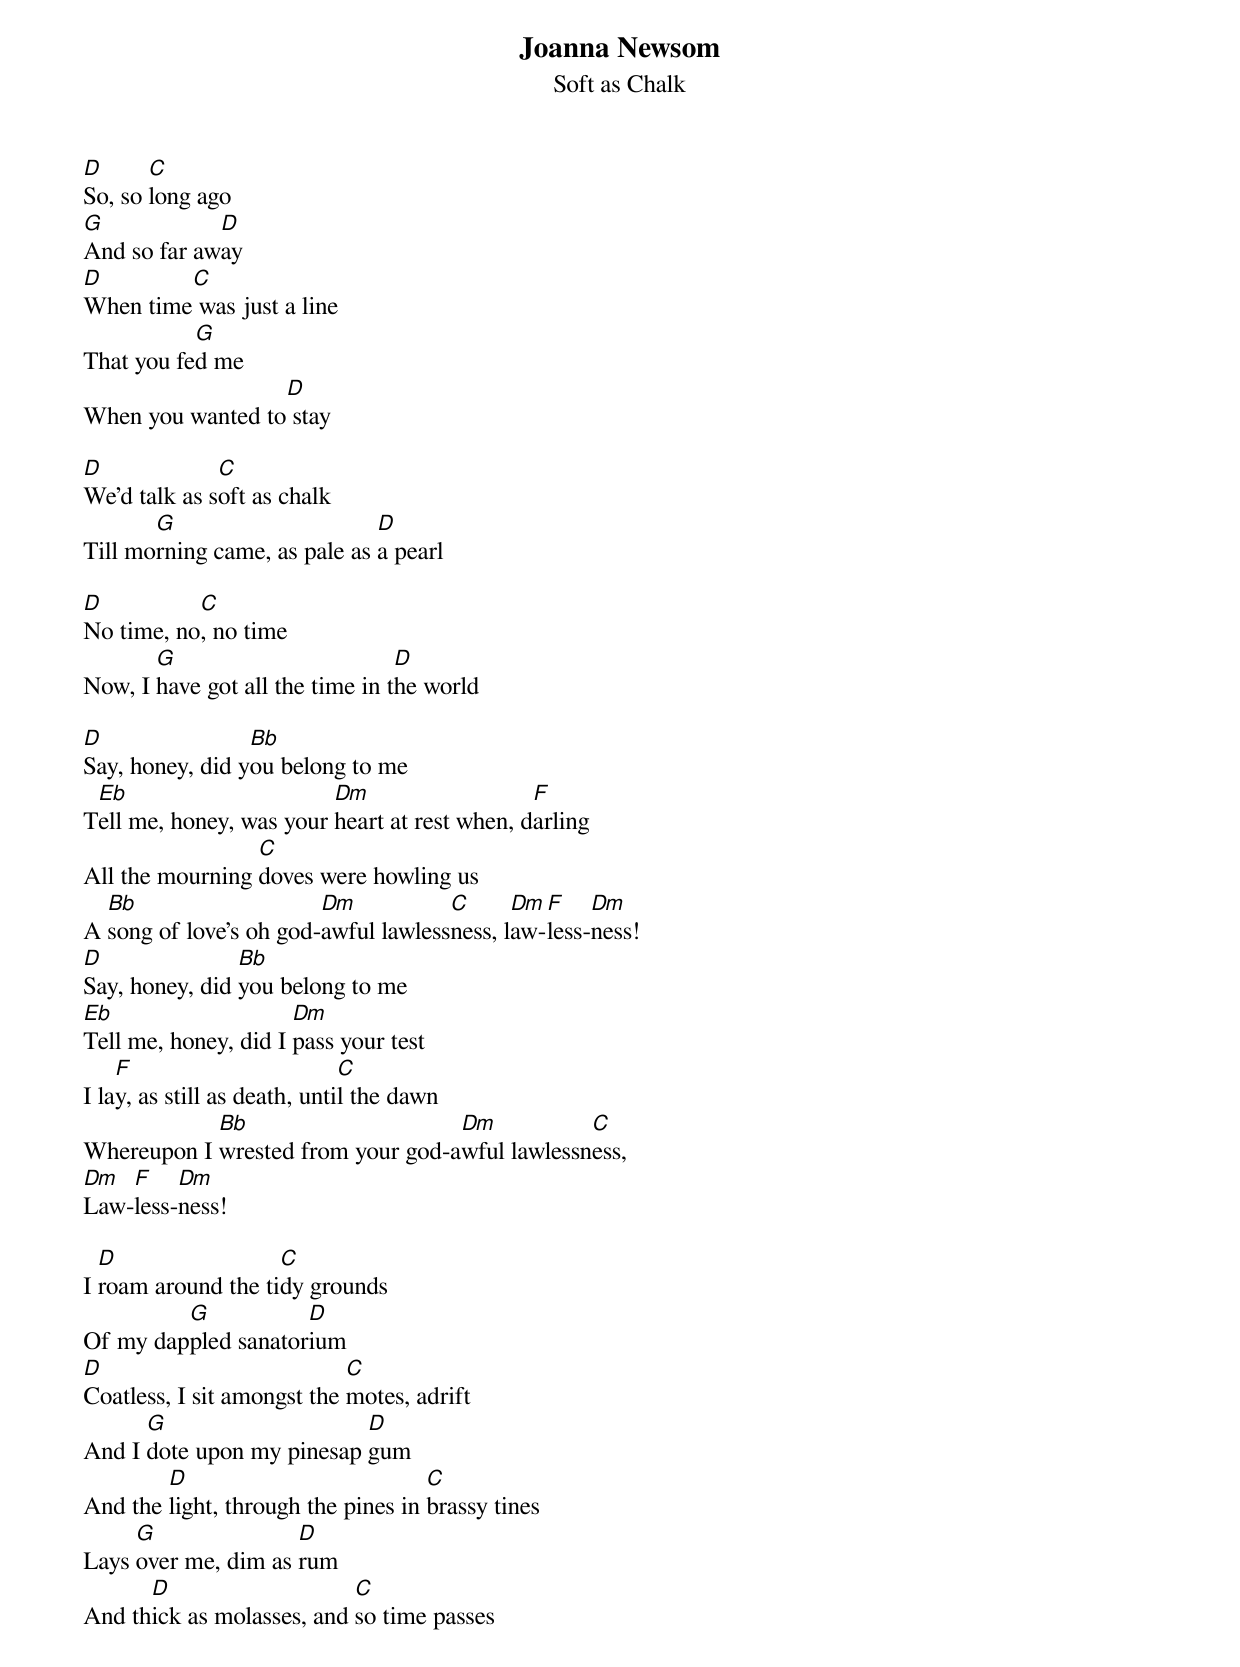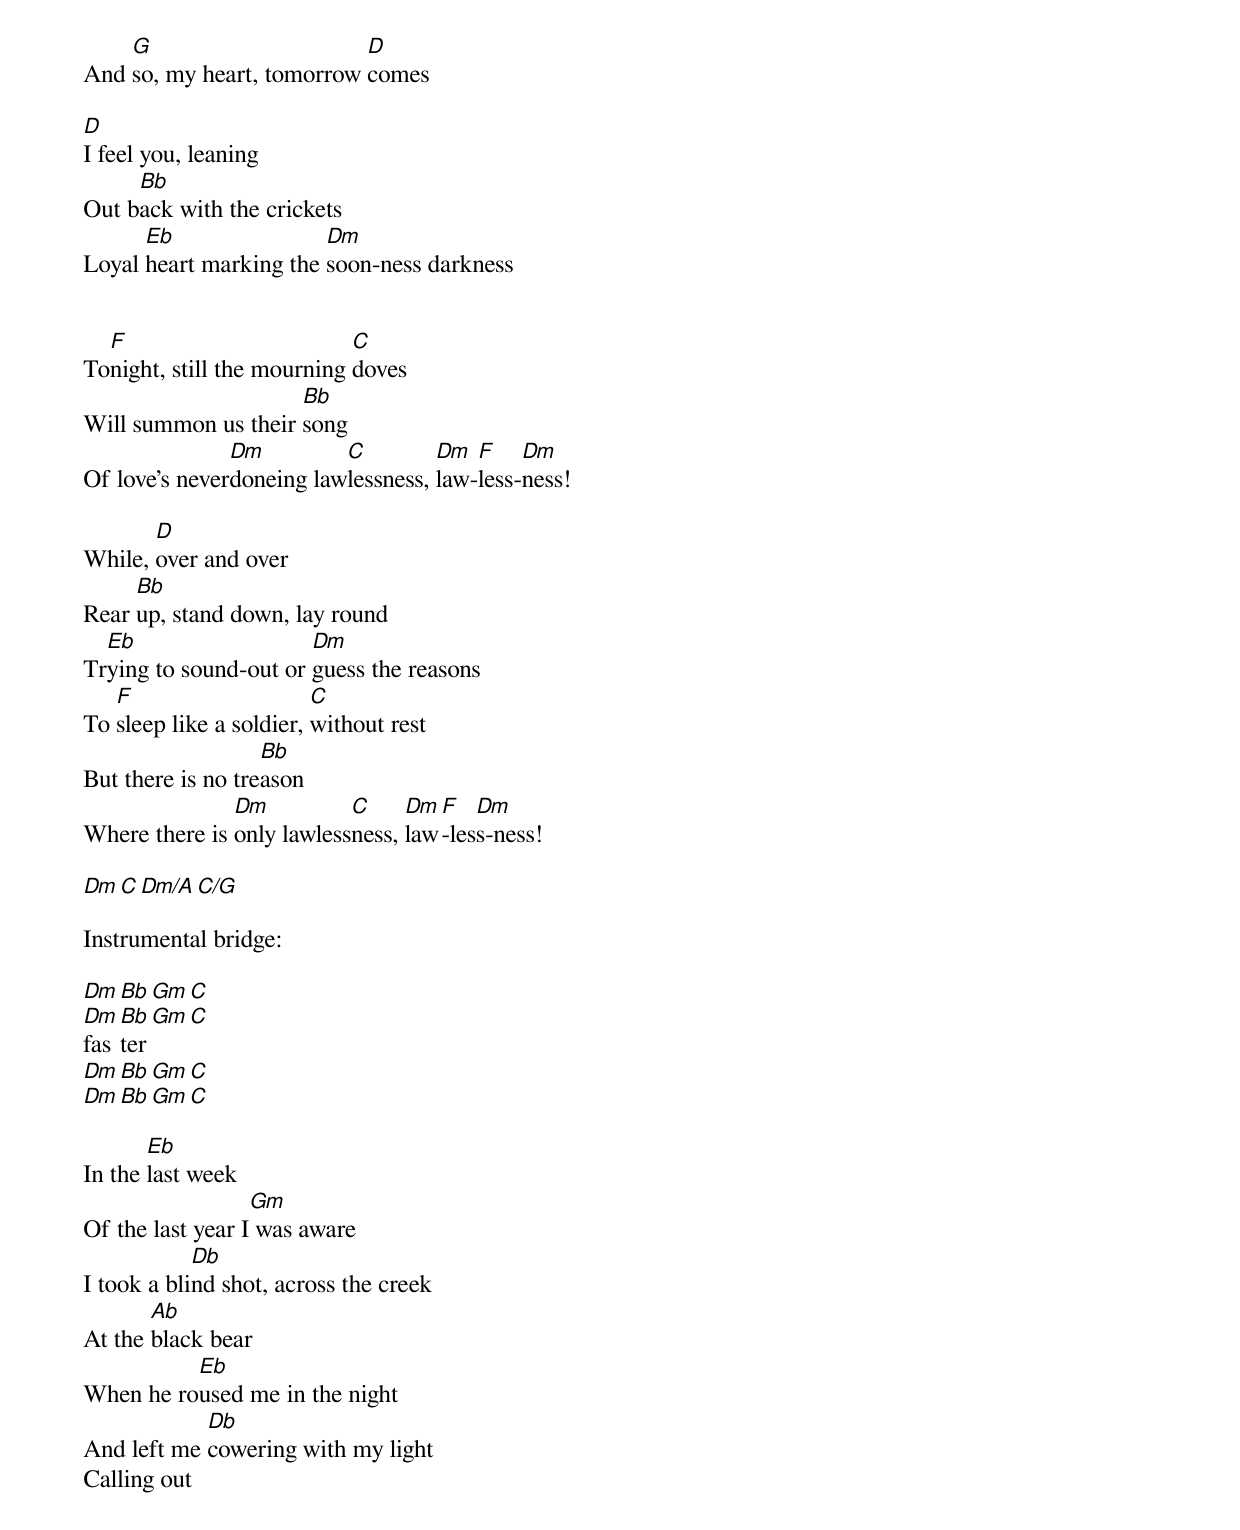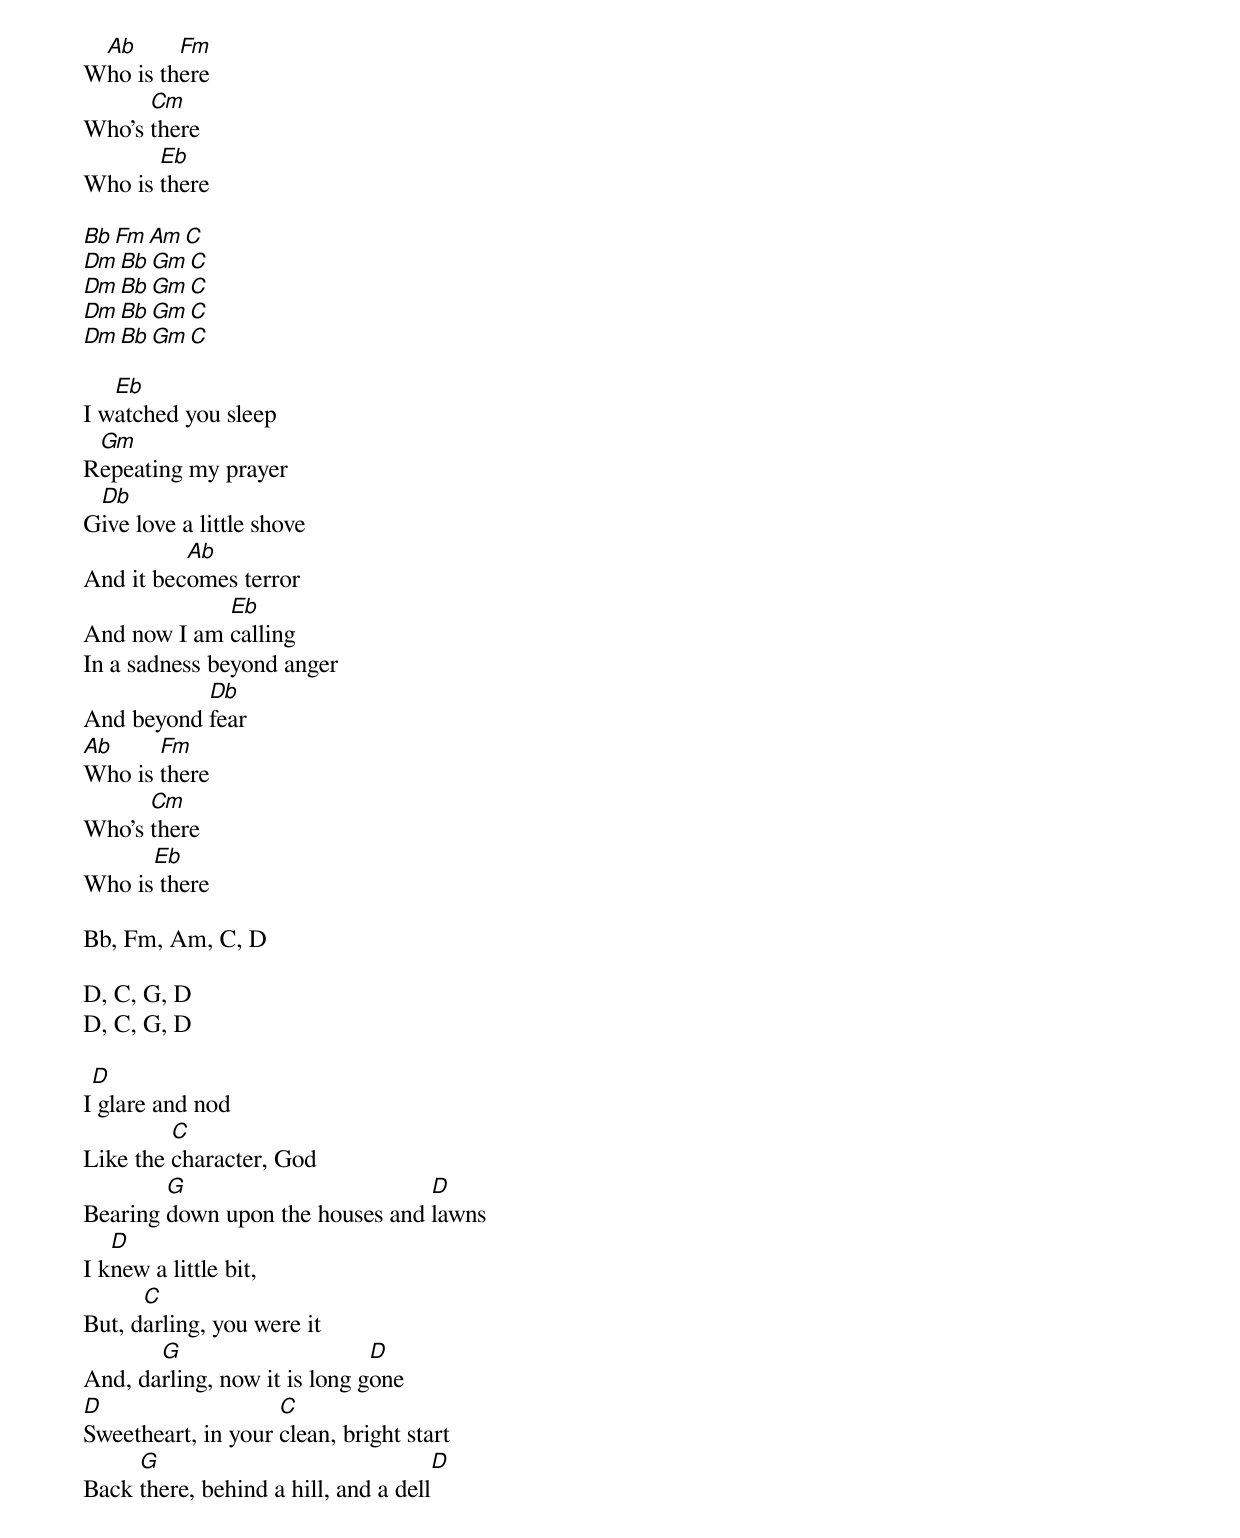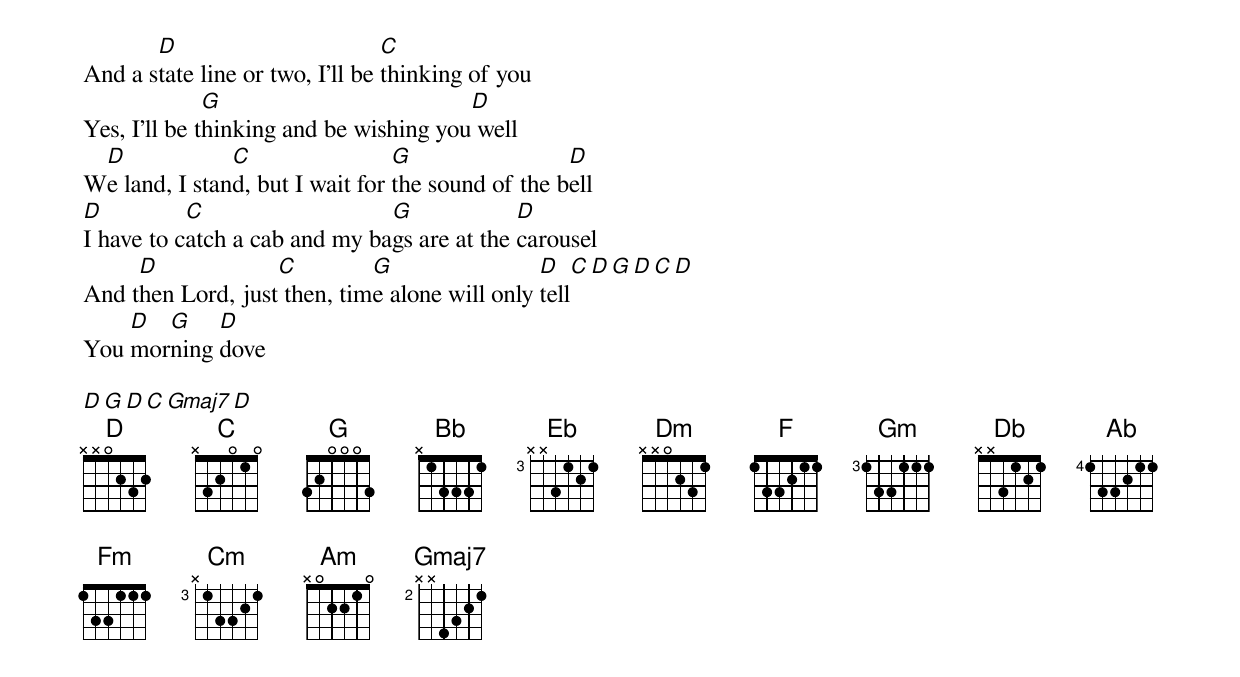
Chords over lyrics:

Joanna Newsom
Soft as Chalk

D      C
So, so long ago
G            D
And so far away
D        C
When time was just a line
           G
That you fed me
                  D
When you wanted to stay

D             C
We'd talk as soft as chalk
       G                      D
Till morning came, as pale as a pearl

D          C
No time, no, no time
       G                         D
Now, I have got all the time in the world

D                Bb
Say, honey, did you belong to me
 Eb                      Dm                   F
Tell me, honey, was your heart at rest when, darling
                 C
All the mourning doves were howling us
  Bb                    Dm           C      Dm F    Dm
A song of love's oh god-awful lawlessness, law-less-ness!
D               Bb
Say, honey, did you belong to me
Eb                    Dm
Tell me, honey, did I pass your test
    F                         C
I lay, as still as death, until the dawn
            Bb                     Dm           C
Whereupon I wrested from your god-awful lawlessness,
Dm  F    Dm
Law-less-ness!

  D                 C
I roam around the tidy grounds
         G           D
Of my dappled sanatorium
D                           C
Coatless, I sit amongst the motes, adrift
      G                    D
And I dote upon my pinesap gum
        D                           C
And the light, through the pines in brassy tines
     G               D
Lays over me, dim as rum
      D                    C
And thick as molasses, and so time passes
    G                      D
And so, my heart, tomorrow comes

D
I feel you, leaning
     Bb
Out back with the crickets
      Eb                Dm
Loyal heart marking the soon-ness darkness


  F                         C
Tonight, still the mourning doves
                     Bb
Will summon us their song
               Dm         C         Dm  F    Dm
Of love's neverdoneing lawlessness, law-less-ness!

       D
While, over and over
     Bb
Rear up, stand down, lay round
  Eb                   Dm
Trying to sound-out or guess the reasons
   F                     C
To sleep like a soldier, without rest
                   Bb
But there is no treason
               Dm          C     Dm F   Dm
Where there is only lawlessness, law-less-ness!

Dm C Dm/A C/G

Instrumental bridge:

Dm Bb Gm C
Dm Bb Gm C
faster
Dm Bb Gm C
Dm Bb Gm C

       Eb
In the last week
                  Gm
Of the last year I was aware
            Db
I took a blind shot, across the creek
       Ab
At the black bear
          Eb
When he roused me in the night
            Db
And left me cowering with my light
Calling out
 Ab      Fm
Who is there
      Cm
Who's there
       Eb
Who is there

Bb Fm Am C
Dm Bb Gm C
Dm Bb Gm C
Dm Bb Gm C
Dm Bb Gm C

   Eb
I watched you sleep
 Gm
Repeating my prayer
 Db
Give love a little shove
          Ab
And it becomes terror
             Eb
And now I am calling
In a sadness beyond anger
           Db
And beyond fear
Ab     Fm
Who is there
      Cm
Who's there
      Eb
Who is there

Bb, Fm, Am, C, D

D, C, G, D
D, C, G, D

 D
I glare and nod
         C
Like the character, God
        G                        D
Bearing down upon the houses and lawns
   D
I knew a little bit,
      C
But, darling, you were it
       G                      D
And, darling, now it is long gone
D                   C
Sweetheart, in your clean, bright start
     G                                D
Back there, behind a hill, and a dell
       D                         C
And a state line or two, I'll be thinking of you
              G                         D
Yes, I’ll be thinking and be wishing you well
 D             C                 G                 D
We land, I stand, but I wait for the sound of the bell
D          C                   G             D
I have to catch a cab and my bags are at the carousel
     D             C         G                 D   C D G D C D
And then Lord, just then, time alone will only tell
    D  G    D
You morning dove

D G D C Gmaj7 D
